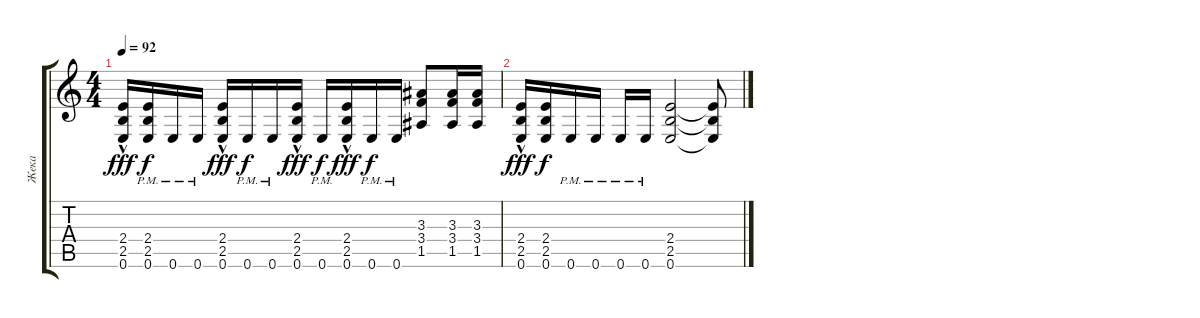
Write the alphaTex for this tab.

\track ("Жека" "Жека") {instrument distortionguitar}
\staff {score tabs}
\tuning (E4 B3 G3 D3 A2 E2) {hide}
\ts (4 4)
\tempo 92
\clef g2
\ks c
(2.4 2.5 0.6{hac}).16{dy fff} (2.4 2.5 0.6{pm}).16{dy f} 0.6{pm}.16 0.6{pm}.16 (2.4 2.5 0.6{hac}).16{dy fff} 0.6{pm}.16{dy f} 0.6{pm}.16 (2.4 2.5 0.6{hac}).16{dy fff} 0.6{pm}.16{dy f} (2.4 2.5 0.6{hac}).16{dy fff} 0.6{pm}.16{dy f} 0.6{pm}.16 (3.3 3.4 1.5).8 (3.3 3.4 1.5).16 (3.3 3.4 1.5).16 |
(2.4 2.5 0.6{hac}).16{dy fff} (2.4 2.5 0.6).16{dy f} 0.6{pm}.16 0.6{pm}.16 0.6{pm}.16 0.6{pm}.16 (2.4 2.5 0.6).2 (2.4{t} 2.5{t} 0.6{t}).8
